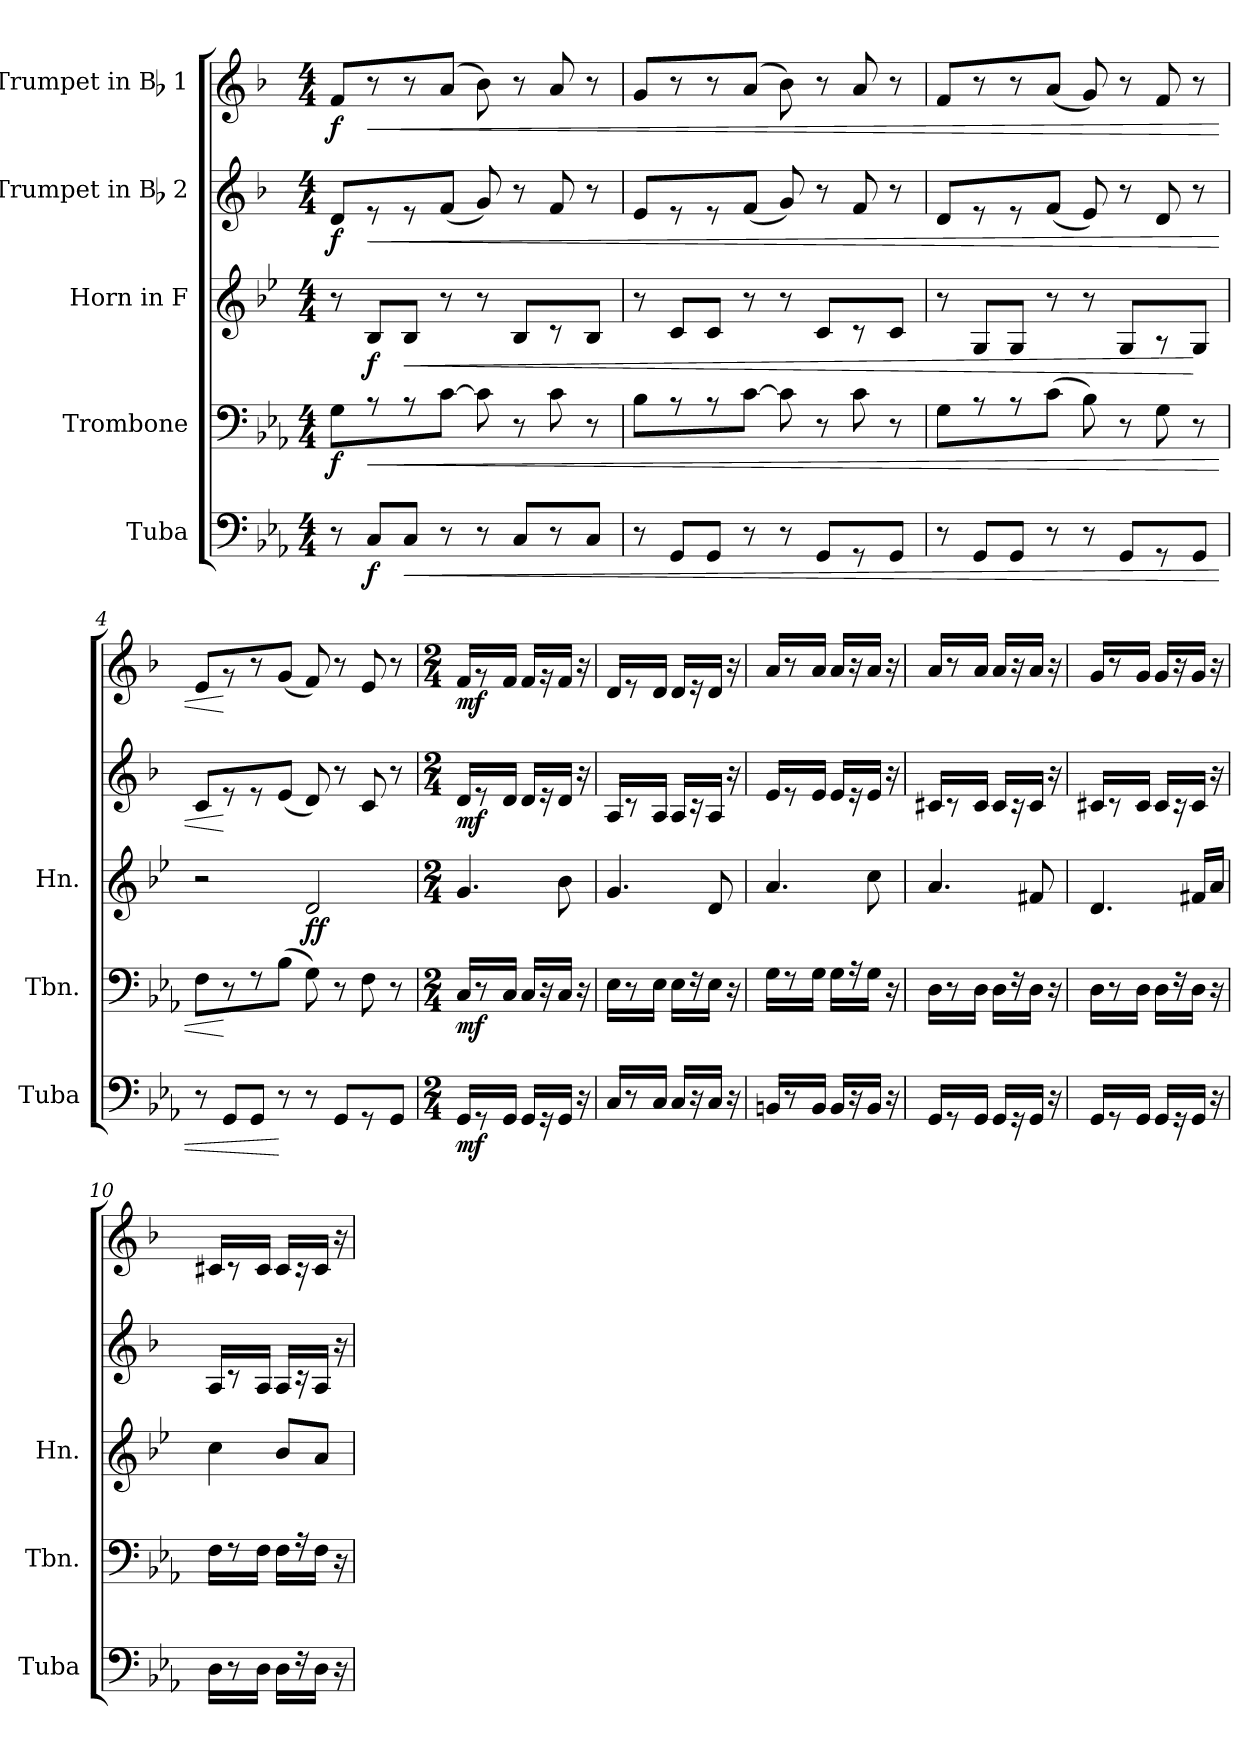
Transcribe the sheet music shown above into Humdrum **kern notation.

**kern	**dynam	**kern	**dynam	**kern	**dynam	**kern	**dynam	**kern	**dynam
*part5	*part5	*part4	*part4	*part3	*part3	*part2	*part2	*part1	*part1
*staff5	*staff5	*staff4	*staff4	*staff3	*staff3	*staff2	*staff2	*staff1	*staff1
*I"Tuba	*	*I"Trombone	*	*I"Horn in F	*	*I"Trumpet in Bb 2	*	*I"Trumpet in Bb 1	*
*I'Tuba	*	*I'Tbn.	*	*I'Hn.	*	*	*	*	*
*clefF4	*	*clefF4	*	*clefG2	*	*clefG2	*	*clefG2	*
*	*	*	*	*ITrd4c7	*	*ITrd1c2	*	*ITrd1c2	*
*k[b-e-a-]	*	*k[b-e-a-]	*	*k[b-e-a-]	*	*k[b-e-a-]	*	*k[b-e-a-]	*
*c:	*	*c:	*	*c:	*	*c:	*	*c:	*
*M4/4	*	*M4/4	*	*M4/4	*	*M4/4	*	*M4/4	*
=1	=1	=1	=1	=1	=1	=1	=1	=1	=1
!	!	!	!LO:DY:b	!	!	!	!LO:DY:b	!	!LO:DY:b
8r	.	8G\L	f	8r	.	8c/L	f	8e-/L	f
!	!LO:DY:b	!	!LO:HP:b	!	!LO:DY:b	!	!LO:HP:b	!	!LO:HP:b
8C/L	f	8r	<	8E-/L	f	8r	<	8r	<
!	!LO:HP:b	!	!	!	!LO:HP:b	!	!	!	!
8C/J	<	8r	.	8E-/J	<	8r	.	8r	.
8r	.	[8c\J	.	8r	.	(<8e-/J	.	(<8g/J	.
8r	.	8c\]	.	8r	.	8f/)	.	8a-\)	.
8C/L	.	8r	.	8E-/L	.	8r	.	8r	.
8r	.	8c\	.	8r	.	8e-/	.	8g/	.
8C/J	.	8r	.	8E-/J	.	8r	.	8r	.
=2	=2	=2	=2	=2	=2	=2	=2	=2	=2
8r	.	8B-\L	.	8r	.	8d/L	.	8f/L	.
8GG/L	.	8r	.	8F/L	.	8r	.	8r	.
8GG/J	.	8r	.	8F/J	.	8r	.	8r	.
8r	.	[8c\J	.	8r	.	(<8e-/J	.	(<8g/J	.
8r	.	8c\]	.	8r	.	8f/)	.	8a-\)	.
8GG/L	.	8r	.	8F/L	.	8r	.	8r	.
8r	.	8c\	.	8r	.	8e-/	.	8g/	.
8GG/J	.	8r	.	8F/J	.	8r	.	8r	.
=3	=3	=3	=3	=3	=3	=3	=3	=3	=3
8r	.	8G\L	.	8r	.	8c/L	.	8e-/L	.
8GG/L	.	8r	.	8C/L	.	8r	.	8r	.
8GG/J	.	8r	.	8C/J	.	8r	.	8r	.
8r	.	(>8c\J	.	8r	.	(<8e-/J	.	(<8g/J	.
8r	.	8B-\)	.	8r	.	8d/)	.	8f/)	.
8GG/L	.	8r	.	8C/L	.	8r	.	8r	.
8r	.	8G\	.	8r	.	8c/	.	8e-/	.
8GG/J	.	8r	.	8C/J	[	8r	.	8r	.
!!LO:LB:g=z
=4	=4	=4	=4	=4	=4	=4	=4	=4	=4
8r	.	8F\L	.	2r	.	8B-/L	.	8d/L	.
8GG/L	.	8r	[	.	.	8r	[	8r	[
8GG/J	.	8r	.	.	.	8r	.	8r	.
8r	[	(>8B-\J	.	.	.	(<8d/J	.	(<8f/J	.
!	!	!	!	!	!LO:DY:b	!	!	!	!
8r	.	8G\)	.	2G/	ff	8c/)	.	8e-/)	.
8GG/L	.	8r	.	.	.	8r	.	8r	.
8r	.	8F\	.	.	.	8B-/	.	8d/	.
8GG/J	.	8r	.	.	.	8r	.	8r	.
=5	=5	=5	=5	=5	=5	=5	=5	=5	=5
*M2/4	*	*M2/4	*	*M2/4	*	*M2/4	*	*M2/4	*
!	!LO:DY:b	!	!LO:DY:b	!	!	!	!LO:DY:b	!	!LO:DY:b
16GG/KL	mf	16C/KL	mf	4.c/	.	16c/KL	mf	16e-/KL	mf
8r	.	8r	.	.	.	8r	.	8r	.
16GG/Jk	.	16C/Jk	.	.	.	16c/Jk	.	16e-/Jk	.
16GG/KL	.	16C/KL	.	.	.	16c/KL	.	16e-/KL	.
16r	.	16r	.	.	.	16r	.	16r	.
16GG/Jk	.	16C/Jk	.	8e-\	.	16c/Jk	.	16e-/Jk	.
16r	.	16r	.	.	.	16r	.	16r	.
=6	=6	=6	=6	=6	=6	=6	=6	=6	=6
16C/KL	.	16E-\KL	.	4.c/	.	16G/KL	.	16c/KL	.
8r	.	8r	.	.	.	8r	.	8r	.
16C/Jk	.	16E-\Jk	.	.	.	16G/Jk	.	16c/Jk	.
16C/KL	.	16E-\KL	.	.	.	16G/KL	.	16c/KL	.
16r	.	16r	.	.	.	16r	.	16r	.
16C/Jk	.	16E-\Jk	.	8G/	.	16G/Jk	.	16c/Jk	.
16r	.	16r	.	.	.	16r	.	16r	.
=7	=7	=7	=7	=7	=7	=7	=7	=7	=7
16BBn/KL	.	16G\KL	.	4.d/	.	16d/KL	.	16g/KL	.
8r	.	8r	.	.	.	8r	.	8r	.
16BB/Jk	.	16G\Jk	.	.	.	16d/Jk	.	16g/Jk	.
16BB/KL	.	16G\KL	.	.	.	16d/KL	.	16g/KL	.
16r	.	16r	.	.	.	16r	.	16r	.
16BB/Jk	.	16G\Jk	.	8f\	.	16d/Jk	.	16g/Jk	.
16r	.	16r	.	.	.	16r	.	16r	.
=8	=8	=8	=8	=8	=8	=8	=8	=8	=8
16GG/KL	.	16D\KL	.	4.d/	.	16Bn/KL	.	16g/KL	.
8r	.	8r	.	.	.	8r	.	8r	.
16GG/Jk	.	16D\Jk	.	.	.	16B/Jk	.	16g/Jk	.
16GG/KL	.	16D\KL	.	.	.	16B/KL	.	16g/KL	.
16r	.	16r	.	.	.	16r	.	16r	.
16GG/Jk	.	16D\Jk	.	8Bn/	.	16B/Jk	.	16g/Jk	.
16r	.	16r	.	.	.	16r	.	16r	.
!!LO:PB:g=z
=9	=9	=9	=9	=9	=9	=9	=9	=9	=9
16GG/KL	.	16D\KL	.	4.G/	.	16Bn/KL	.	16f/KL	.
8r	.	8r	.	.	.	8r	.	8r	.
16GG/Jk	.	16D\Jk	.	.	.	16B/Jk	.	16f/Jk	.
16GG/KL	.	16D\KL	.	.	.	16B/KL	.	16f/KL	.
16r	.	16r	.	.	.	16r	.	16r	.
16GG/Jk	.	16D\Jk	.	16Bn/LL	.	16B/Jk	.	16f/Jk	.
16r	.	16r	.	16d/JJ	.	16r	.	16r	.
=10	=10	=10	=10	=10	=10	=10	=10	=10	=10
16D\KL	.	16F\KL	.	4f\	.	16G/KL	.	16Bn/KL	.
8r	.	8r	.	.	.	8r	.	8r	.
16D\Jk	.	16F\Jk	.	.	.	16G/Jk	.	16B/Jk	.
16D\KL	.	16F\KL	.	8e-/L	.	16G/KL	.	16B/KL	.
16r	.	16r	.	.	.	16r	.	16r	.
16D\Jk	.	16F\Jk	.	8d/J	.	16G/Jk	.	16B/Jk	.
16r	.	16r	.	.	.	16r	.	16r	.
=	=	=	=	=	=	=	=	=	=
*-	*-	*-	*-	*-	*-	*-	*-	*-	*-
